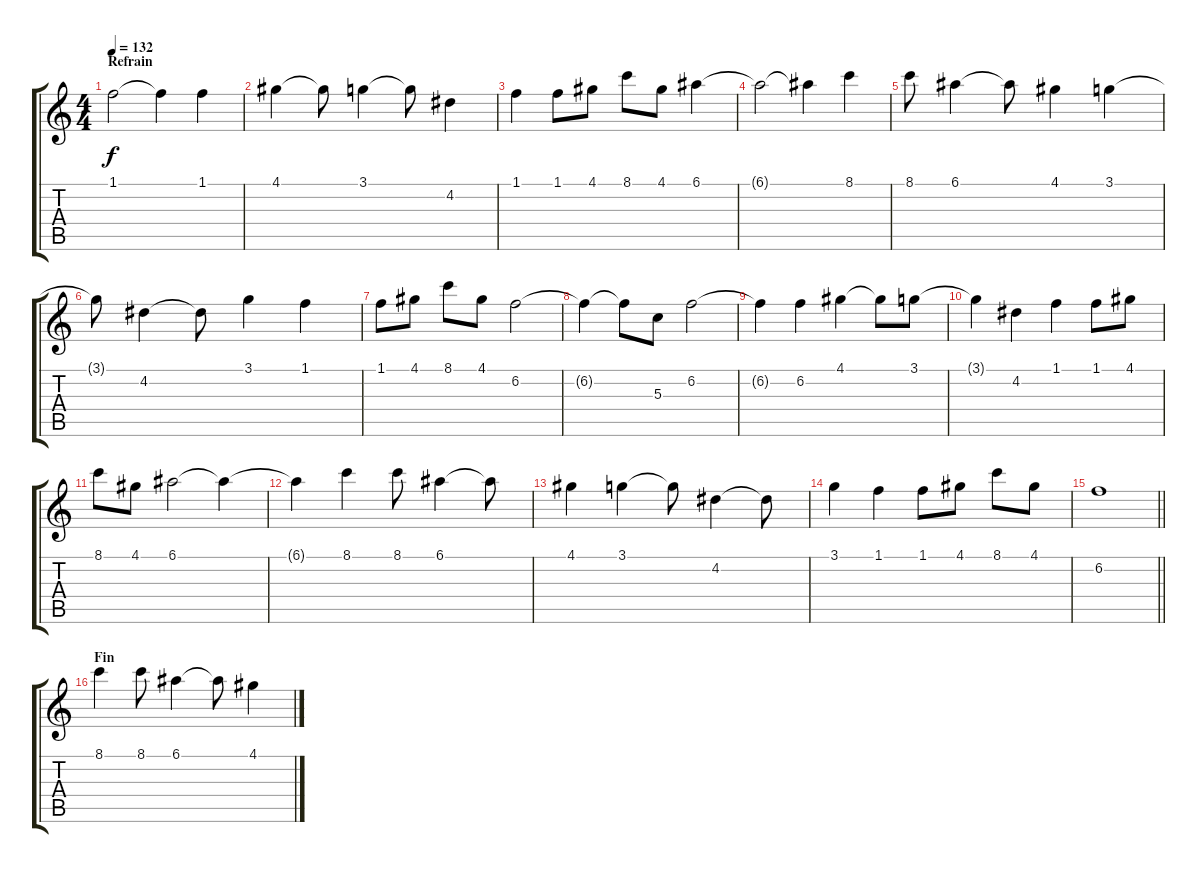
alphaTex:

\track "" {instrument distortionguitar}
\staff {score tabs}
\tuning (E4 B3 G3 D3 A2 E2) {hide}
\ts (4 4)
\section ("" "Refrain")
\tempo 132
\clef g2
\ks c
1.1.2{dy f} 1.1{t}.4 1.1.4 |
4.1.4 4.1{t}.8 3.1.4 3.1{t}.8 4.2.4 |
1.1.4 1.1.8 4.1.8 8.1.8 4.1.8 6.1.4 |
6.1{t}.2 6.1{t}.4 8.1.4 |
8.1.8 6.1.4 6.1{t}.8 4.1.4 3.1.4 |
3.1{t}.8 4.2.4 4.2{t}.8 3.1.4 1.1.4 |
1.1.8 4.1.8 8.1.8 4.1.8 6.2.2 |
6.2{t}.4 6.2{t}.8 5.3.8 6.2.2 |
6.2{t}.4 6.2.4 4.1.4 4.1{t}.8 3.1.8 |
3.1{t}.4 4.2.4 1.1.4 1.1.8 4.1.8 |
8.1.8 4.1.8 6.1.2 6.1{t}.4 |
6.1{t}.4 8.1.4 8.1.8 6.1.4 6.1{t}.8 |
4.1.4 3.1.4 3.1{t}.8 4.2.4 4.2{t}.8 |
3.1.4 1.1.4 1.1.8 4.1.8 8.1.8 4.1.8 |
\barLineRight lightlight
6.2.1 |
\section ("" "Fin")
8.1.4 8.1.8 6.1.4 6.1{t}.8 4.1.4
